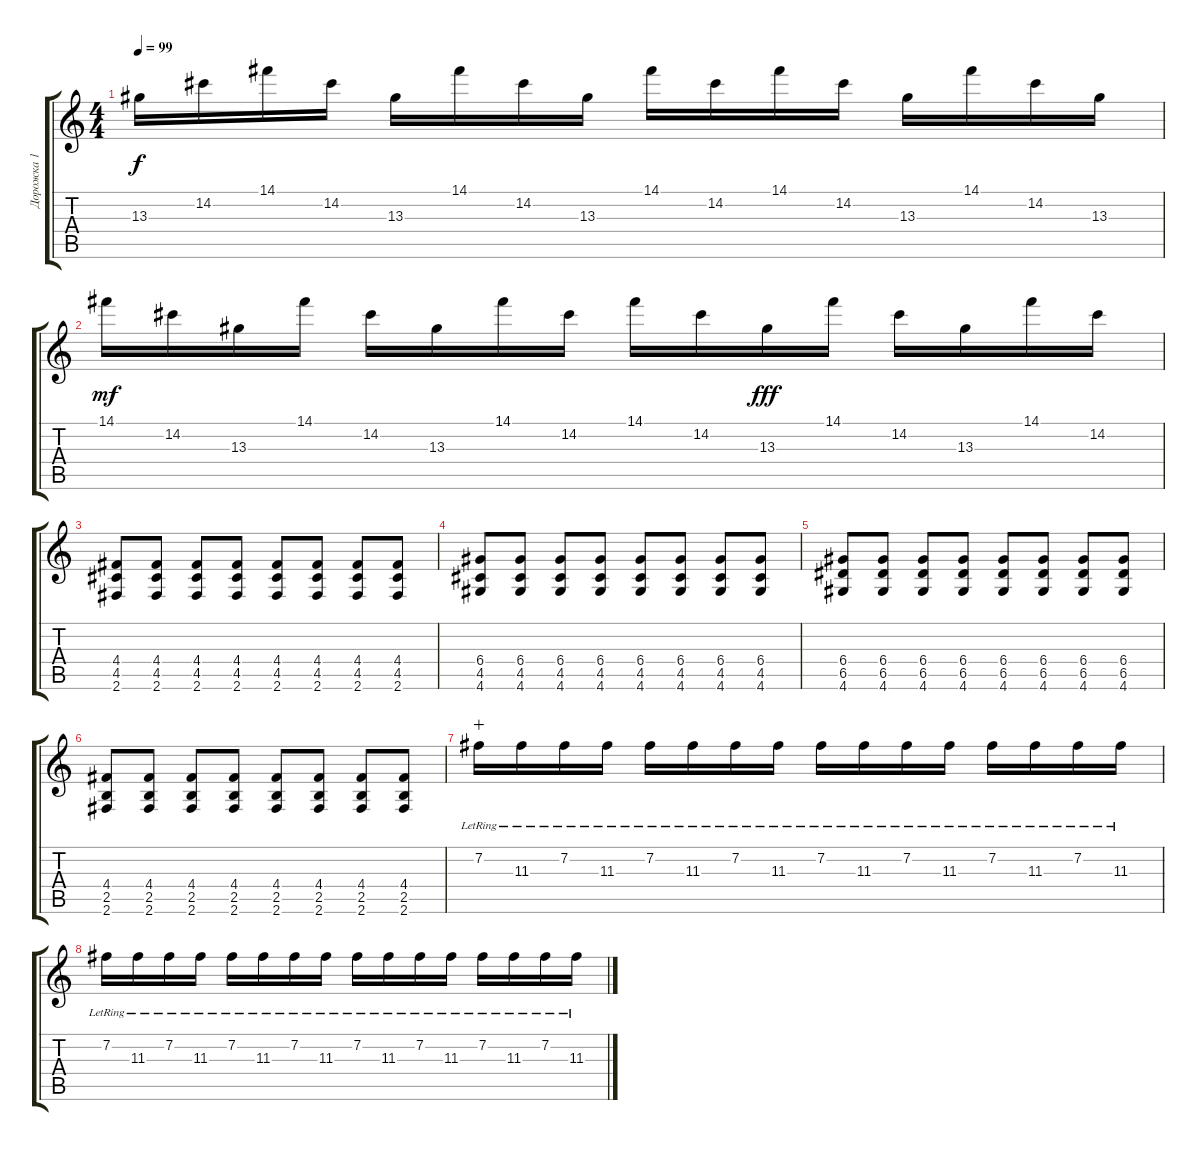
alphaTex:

\track ("Дорожка 1" "Дорожка 1") {instrument distortionguitar}
\staff {score tabs}
\tuning (E4 B3 G3 D3 A2 E2) {hide}
\ts (4 4)
\tempo 99
\clef g2
\ks c
13.3.16{dy f} 14.2.16 14.1.16 14.2.16 13.3.16 14.1.16 14.2.16 13.3.16 14.1.16 14.2.16 14.1.16 14.2.16 13.3.16 14.1.16 14.2.16 13.3.16 |
14.1.16{dy mf} 14.2.16 13.3.16 14.1.16 14.2.16 13.3.16 14.1.16 14.2.16 14.1.16 14.2.16 13.3.16{dy fff} 14.1.16 14.2.16 13.3.16 14.1.16 14.2.16 |
(4.4 4.5 2.6).8{instrument distortionguitar} (4.4 4.5 2.6).8 (4.4 4.5 2.6).8 (4.4 4.5 2.6).8 (4.4 4.5 2.6).8 (4.4 4.5 2.6).8 (4.4 4.5 2.6).8 (4.4 4.5 2.6).8 |
(6.4 4.5 4.6).8 (6.4 4.5 4.6).8 (6.4 4.5 4.6).8 (6.4 4.5 4.6).8 (6.4 4.5 4.6).8 (6.4 4.5 4.6).8 (6.4 4.5 4.6).8 (6.4 4.5 4.6).8 |
(6.4 6.5 4.6).8 (6.4 6.5 4.6).8 (6.4 6.5 4.6).8 (6.4 6.5 4.6).8 (6.4 6.5 4.6).8 (6.4 6.5 4.6).8 (6.4 6.5 4.6).8 (6.4 6.5 4.6).8 |
(4.4 2.5 2.6).8 (4.4 2.5 2.6).8 (4.4 2.5 2.6).8 (4.4 2.5 2.6).8 (4.4 2.5 2.6).8 (4.4 2.5 2.6).8 (4.4 2.5 2.6).8 (4.4 2.5 2.6).8 |
7.2{lr}.16{instrument electricguitarjazz wahc} 11.3{lr}.16 7.2{lr}.16 11.3{lr}.16 7.2{lr}.16 11.3{lr}.16 7.2{lr}.16 11.3{lr}.16 7.2{lr}.16 11.3{lr}.16 7.2{lr}.16 11.3{lr}.16 7.2{lr}.16 11.3{lr}.16 7.2{lr}.16 11.3{lr}.16 |
7.2{lr}.16 11.3{lr}.16 7.2{lr}.16 11.3{lr}.16 7.2{lr}.16 11.3{lr}.16 7.2{lr}.16 11.3{lr}.16 7.2{lr}.16 11.3{lr}.16 7.2{lr}.16 11.3{lr}.16 7.2{lr}.16 11.3{lr}.16 7.2{lr}.16 11.3{lr}.16
